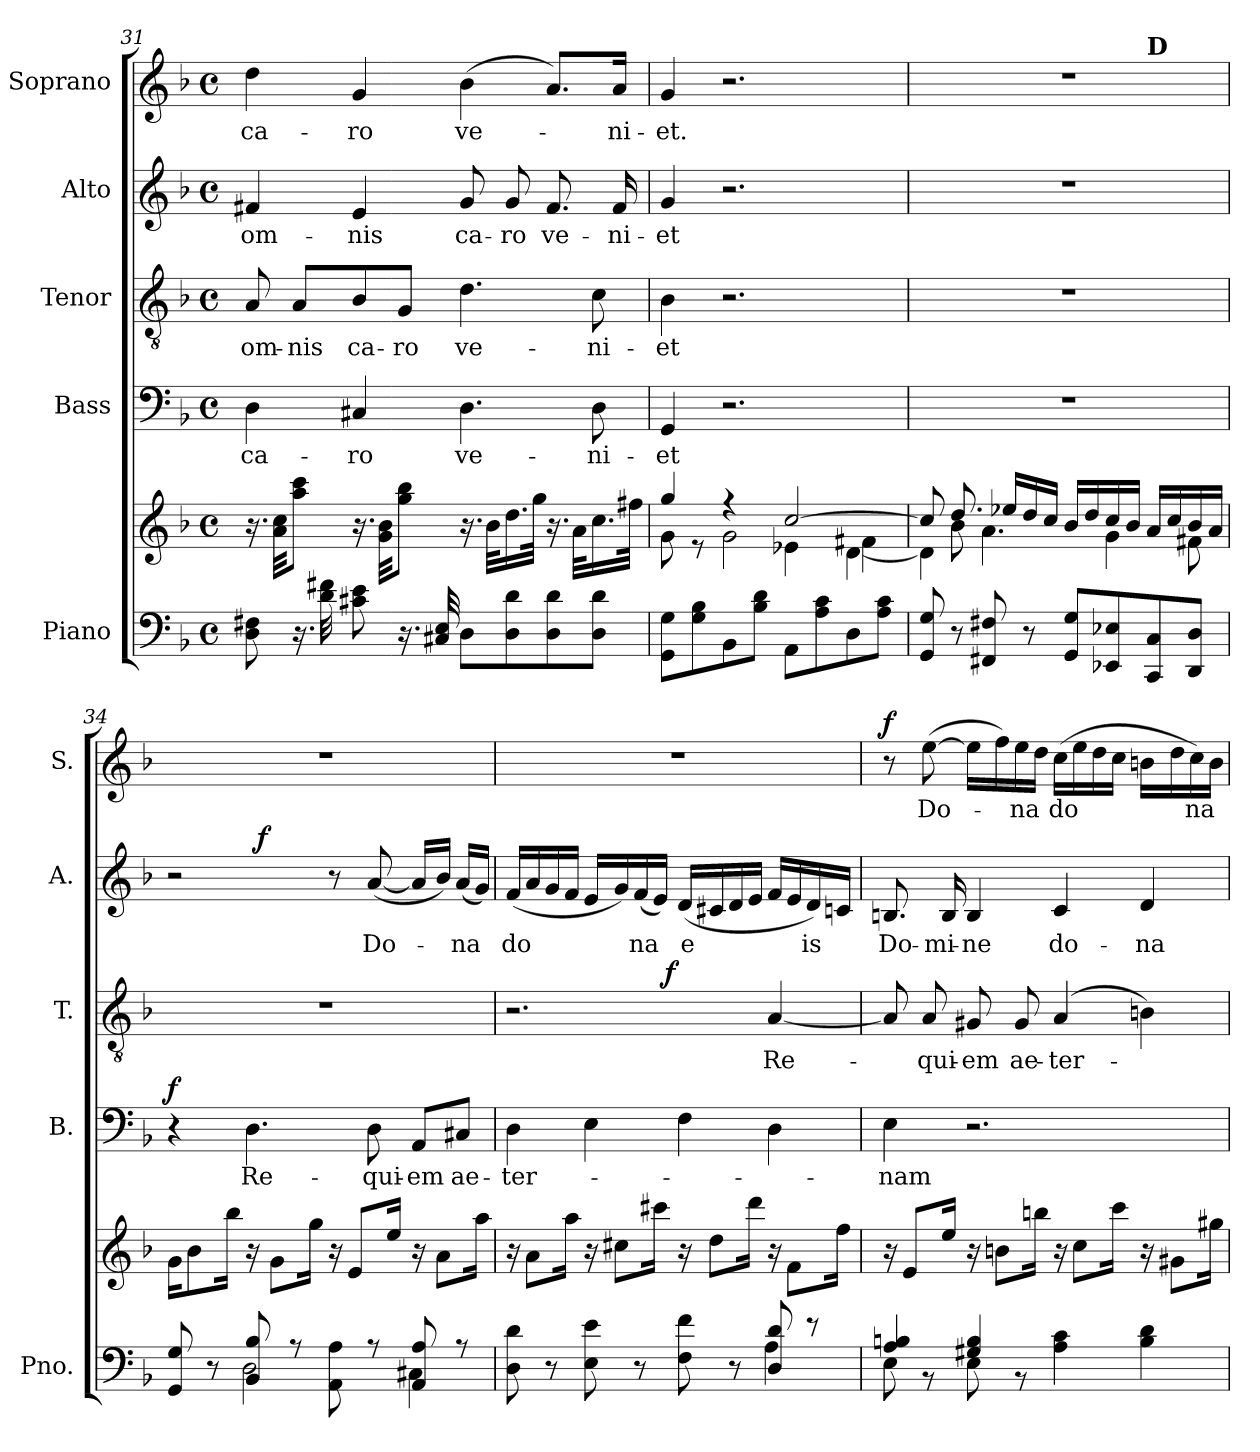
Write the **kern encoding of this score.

**kern	**kern	**kern	**text	**dynam	**kern	**text	**dynam	**kern	**text	**dynam	**kern	**text	**dynam
*part5	*part5	*part4	*part4	*part4	*part3	*part3	*part3	*part2	*part2	*part2	*part1	*part1	*part1
*staff6	*staff5	*staff4	*staff4	*staff4	*staff3	*staff3	*staff3	*staff2	*staff2	*staff2	*staff1	*staff1	*staff1
*I"Piano	*	*I"Bass	*	*	*I"Tenor	*	*	*I"Alto	*	*	*I"Soprano	*	*
*I'Pno.	*	*I'B.	*	*	*I'T.	*	*	*I'A.	*	*	*I'S.	*	*
*clefF4	*clefG2	*clefF4	*	*	*clefGv2	*	*	*clefG2	*	*	*clefG2	*	*
*k[b-]	*k[b-]	*k[b-]	*	*	*k[b-]	*	*	*k[b-]	*	*	*k[b-]	*	*
*F:	*F:	*F:	*	*	*F:	*	*	*F:	*	*	*F:	*	*
*M4/4	*M4/4	*M4/4	*	*	*M4/4	*	*	*M4/4	*	*	*M4/4	*	*
*met(c)	*met(c)	*met(c)	*	*	*met(c)	*	*	*met(c)	*	*	*met(c)	*	*
=31	=31	=31	=31	=31	=31	=31	=31	=31	=31	=31	=31	=31	=31
!	!	!	!LO:LY:b	!	!	!LO:LY:b	!	!	!LO:LY:b	!	!	!LO:LY:b	!
8D\ 8F#X\	16.r	4D\	ca-	.	8A/	om-	.	4f#X/	om-	.	4dd\	ca-	.
.	32a\ 32cc\KKL	.	.	.	.	.	.	.	.	.	.	.	.
!	!	!	!	!	!	!LO:LY:b	!	!	!	!	!	!	!
16.r	8aa\ 8ccc\J	.	.	.	8A/L	-nis	.	.	.	.	.	.	.
32d\ 32f#X\	.	.	.	.	.	.	.	.	.	.	.	.	.
!	!	!	!LO:LY:b	!	!	!LO:LY:b	!	!	!LO:LY:b	!	!	!LO:LY:b	!
8c#X\ 8e\	16.r	4C#X/	-ro	.	8B-/	ca-	.	4e/	-nis	.	4g/	-ro	.
.	32g\ 32b-\KKL	.	.	.	.	.	.	.	.	.	.	.	.
!	!	!	!	!	!	!LO:LY:b	!	!	!	!	!	!	!
16.r	8gg\ 8bb-\J	.	.	.	8G/J	ro	.	.	.	.	.	.	.
32C#X/ 32E/	.	.	.	.	.	.	.	.	.	.	.	.	.
!	!	!	!LO:LY:b	!	!	!LO:LY:b	!	!	!LO:LY:b	!	!	!LO:LY:b	!
8D\L	16.r	4.D\	ve-	.	4.d\	-ve-	.	8g/	ca-	.	(>4b-\	ve-	.
.	32b-\KLL	.	.	.	.	.	.	.	.	.	.	.	.
!	!	!	!	!	!	!	!	!	!LO:LY:b	!	!	!	!
8D\ 8d\	16.dd\	.	.	.	.	.	.	8g/	-ro	.	.	.	.
.	32gg\JJk	.	.	.	.	.	.	.	.	.	.	.	.
!	!	!	!	!	!	!	!	!	!LO:LY:b	!	!	!	!
8D\ 8d\	16.r	.	.	.	.	.	.	8.f#/	ve-	.	8.a/L)	.	.
.	32a\KLL	.	.	.	.	.	.	.	.	.	.	.	.
!	!	!	!LO:LY:b	!	!	!LO:LY:b	!	!	!	!	!	!	!
8D\ 8d\J	16.cc\	8D\	-ni-	.	8c\	-ni-	.	.	.	.	.	.	.
!	!	!	!	!	!	!	!	!	!LO:LY:b	!	!	!LO:LY:b	!
.	.	.	.	.	.	.	.	16f#/	-ni-	.	16a/Jk	-ni-	.
.	32ff#X\JJk	.	.	.	.	.	.	.	.	.	.	.	.
=32	=32	=32	=32	=32	=32	=32	=32	=32	=32	=32	=32	=32	=32
*	*^	*	*	*	*	*	*	*	*	*	*	*	*
*	*	*^	*	*	*	*	*	*	*	*	*	*	*	*
*	*	*	*^	*	*	*	*	*	*	*	*	*	*	*	*
!	!	!	!	!	!	!LO:LY:b	!	!	!LO:LY:b	!	!	!LO:LY:b	!	!	!LO:LY:b	!
8GG\ 8G\L	4gg/	8g\	2.ryy	2ryy	4GG/	-et	.	4B-\	-et	.	4g/	-et	.	4g/	-et.	.
8G\ 8B-\	.	8r	.	.	.	.	.	.	.	.	.	.	.	.	.	.
8BB-\	4r	2g\	.	.	2.r	.	.	2.r	.	.	2.r	.	.	2.r	.	.
8B-\ 8d\J	.	.	.	.	.	.	.	.	.	.	.	.	.	.	.	.
8AA\L	[2cc/	.	.	4e-X\	.	.	.	.	.	.	.	.	.	.	.	.
8A\ 8c\	.	.	.	.	.	.	.	.	.	.	.	.	.	.	.	.
8D\	.	[4d\	4f#X\	4ryy	.	.	.	.	.	.	.	.	.	.	.	.
8A\ 8c\J	.	.	.	.	.	.	.	.	.	.	.	.	.	.	.	.
*	*	*	*v	*v	*	*	*	*	*	*	*	*	*	*	*	*
!!LO:PB:g=z
=33	=33	=33	=33	=33	=33	=33	=33	=33	=33	=33	=33	=33	=33	=33	=33
*	*	*	*	*	*	*	*	*	*	*	*	*	*^	*	*
8GG/ 8G/	8cc/]	4d\]	8ryy	1r	.	.	1r	.	.	1r	.	.	1r	2.ryy	.	.
8r	8b-\	.	8.dd/	.	.	.	.	.	.	.	.	.	.	.	.	.
8FF#X/ 8F#X/	4.a\	2.ryy	.	.	.	.	.	.	.	.	.	.	.	.	.	.
.	.	.	16ee-X/LL	.	.	.	.	.	.	.	.	.	.	.	.	.
8r	.	.	16dd/	.	.	.	.	.	.	.	.	.	.	.	.	.
.	.	.	16cc/JJ	.	.	.	.	.	.	.	.	.	.	.	.	.
8GG/ 8G/L	.	.	16b-/LL	.	.	.	.	.	.	.	.	.	.	.	.	.
.	.	.	16dd/	.	.	.	.	.	.	.	.	.	.	.	.	.
8EE-X/ 8E-X/	4g\	.	16cc/	.	.	.	.	.	.	.	.	.	.	.	.	.
.	.	.	16b-/JJ	.	.	.	.	.	.	.	.	.	.	.	.	.
!	!	!	!	!	!	!	!	!	!	!	!	!	!	!LO:TX:a:B:t=D	!	!
8CC/ 8C/	.	.	16a/LL	.	.	.	.	.	.	.	.	.	.	4ryy	.	.
.	.	.	16cc/	.	.	.	.	.	.	.	.	.	.	.	.	.
8DD/ 8D/J	8f#X\	.	16b-/	.	.	.	.	.	.	.	.	.	.	.	.	.
.	.	.	16a/JJ	.	.	.	.	.	.	.	.	.	.	.	.	.
=34	=34	=34	=34	=34	=34	=34	=34	=34	=34	=34	=34	=34	=34	=34	=34	=34
*^	*	*	*	*	*	*	*	*	*	*	*	*	*	*	*	*
!	!	!	!	!	!	!	!LO:DY:a	!	!	!	!	!	!	!	!	!	!
*	*	*v	*v	*v	*	*	*	*	*	*	*^	*	*	*v	*v	*	*
8GG/ 8G/	4ryy	16g\KL	4r	.	f	1r	.	.	2r	4ryy	.	.	1r	.	.
.	.	8b-\	.	.	.	.	.	.	.	.	.	.	.	.	.
8r	.	.	.	.	.	.	.	.	.	.	.	.	.	.	.
.	.	16bb-\Jk	.	.	.	.	.	.	.	.	.	.	.	.	.
!	!	!	!	!LO:LY:b	!	!	!	!	!	!	!	!	!	!	!
8BB-/ 8B-/	2D\	16r	4.D\	Re-	.	.	.	.	.	32ryy	.	.	.	.	.
!	!	!	!	!	!	!	!	!	!	!	!	!LO:DY:a	!	!	!
.	.	.	.	.	.	.	.	.	.	2ryy	.	f	.	.	.
.	.	8g\L	.	.	.	.	.	.	.	.	.	.	.	.	.
8r	.	.	.	.	.	.	.	.	.	.	.	.	.	.	.
.	.	16gg\Jk	.	.	.	.	.	.	.	.	.	.	.	.	.
8AA\ 8A\	.	16r	.	.	.	.	.	.	8r	.	.	.	.	.	.
.	.	8e/L	.	.	.	.	.	.	.	.	.	.	.	.	.
!	!	!	!	!LO:LY:b	!	!	!	!	!	!	!LO:LY:b	!	!	!	!
8r	.	.	8D\	-qui-	.	.	.	.	(<[8a/	.	Do-	.	.	.	.
.	.	16ee/Jk	.	.	.	.	.	.	.	.	.	.	.	.	.
!	!	!	!	!LO:LY:b	!	!	!	!	!	!	!	!	!	!	!
8AA/ 8A/	4C#X\	16r	8AA/L	-em	.	.	.	.	16a/LL]	.	.	.	.	.	.
.	.	.	.	.	.	.	.	.	.	8..ryy	.	.	.	.	.
.	.	8a\L	.	.	.	.	.	.	16b-/JJ)	.	.	.	.	.	.
!	!	!	!	!LO:LY:b	!	!	!	!	!	!	!LO:LY:b	!	!	!	!
8r	.	.	8C#X/J	ae-	.	.	.	.	(<16a/LL	.	-na	.	.	.	.
.	.	16aa\Jk	.	.	.	.	.	.	16g/JJ)	.	.	.	.	.	.
=35	=35	=35	=35	=35	=35	=35	=35	=35	=35	=35	=35	=35	=35	=35	=35
!	!	!	!	!LO:LY:b	!	!	!	!	!	!	!LO:LY:b	!	!	!	!
*	*	*	*	*	*	*^	*	*	*v	*v	*	*	*	*	*
8D\ 8d\	2.ryy	16r	4D\	-ter-	.	2.r	4...ryy	.	.	(<16f/LL	do	.	1r	.	.
.	.	8a\L	.	.	.	.	.	.	.	16a/	.	.	.	.	.
8r	.	.	.	.	.	.	.	.	.	16g/	.	.	.	.	.
.	.	16aa\Jk	.	.	.	.	.	.	.	16f/JJ	.	.	.	.	.
8E\ 8e\	.	16r	4E\	.	.	.	.	.	.	16e/LL	.	.	.	.	.
.	.	8cc#X\L	.	.	.	.	.	.	.	16g/)	.	.	.	.	.
!	!	!	!	!	!	!	!	!	!	!	!LO:LY:b	!	!	!	!
8r	.	.	.	.	.	.	.	.	.	(<16f/	na	.	.	.	.
.	.	16ccc#X\Jk	.	.	.	.	.	.	.	16e/JJ)	.	.	.	.	.
!	!	!	!	!	!	!	!	!	!LO:DY:a	!	!	!	!	!	!
.	.	.	.	.	.	.	2ryy	.	f	.	.	.	.	.	.
!	!	!	!	!	!	!	!	!	!	!	!LO:LY:b	!	!	!	!
8F\ 8f\	.	16r	4F\	.	.	.	.	.	.	(<16d/LL	e	.	.	.	.
.	.	8dd\L	.	.	.	.	.	.	.	16c#X/	.	.	.	.	.
8r	.	.	.	.	.	.	.	.	.	16d/	.	.	.	.	.
.	.	16ddd\Jk	.	.	.	.	.	.	.	16e/JJ	.	.	.	.	.
!	!	!	!	!	!	!	!	!LO:LY:b	!	!	!	!	!	!	!
8D/ 8d/	4A\	16r	4D\	.	.	[4A/	.	Re-	.	16f/LL	.	.	.	.	.
.	.	8f\L	.	.	.	.	.	.	.	16e/	.	.	.	.	.
!	!	!	!	!	!	!	!	!	!	!	!LO:LY:b	!	!	!	!
8r	.	.	.	.	.	.	.	.	.	16d/)	is	.	.	.	.
.	.	16ff\Jk	.	.	.	.	.	.	.	16cn/JJ	.	.	.	.	.
.	.	.	.	.	.	.	32ryy	.	.	.	.	.	.	.	.
!!LO:LB:g=z
=36	=36	=36	=36	=36	=36	=36	=36	=36	=36	=36	=36	=36	=36	=36	=36
!	!	!	!	!LO:LY:b	!	!	!	!	!	!	!LO:LY:b	!	!	!	!LO:DY:a
*	*	*	*	*	*	*v	*v	*	*	*	*	*	*	*	*
4A/ 4Bn/	8E\	16r	4E\	-nam	.	8A/]	.	.	8.Bn/	Do-	.	8r	.	f
.	.	8e/L	.	.	.	.	.	.	.	.	.	.	.	.
!	!	!	!	!	!	!	!LO:LY:b	!	!	!	!	!	!LO:LY:b	!
.	8r	.	.	.	.	8A/	-qui-	.	.	.	.	(>[8ee\	Do-	.
!	!	!	!	!	!	!	!	!	!	!LO:LY:b	!	!	!	!
.	.	16ee/Jk	.	.	.	.	.	.	16B/	-mi-	.	.	.	.
!	!	!	!	!	!	!	!LO:LY:b	!	!	!LO:LY:b	!	!	!	!
4G#X/ 4B/	8E\	16r	2.r	.	.	8G#X/	-em	.	4B/	-ne	.	16ee\LL]	.	.
.	.	8bn\L	.	.	.	.	.	.	.	.	.	16ff\)	.	.
!	!	!	!	!	!	!	!LO:LY:b	!	!	!	!	!	!LO:LY:b	!
.	8r	.	.	.	.	8G#/	ae-	.	.	.	.	16ee\	-na	.
.	.	16bbn\Jk	.	.	.	.	.	.	.	.	.	16dd\JJ	.	.
!	!	!	!	!	!	!	!LO:LY:b	!	!	!LO:LY:b	!	!	!LO:LY:b	!
4A\ 4c\	2ryy	16r	.	.	.	(<4A/	-ter-	.	4c/	do-	.	(>16cc\LL	do	.
.	.	8cc\L	.	.	.	.	.	.	.	.	.	16ee\	.	.
.	.	.	.	.	.	.	.	.	.	.	.	16dd\	.	.
.	.	16ccc\Jk	.	.	.	.	.	.	.	.	.	16cc\JJ	.	.
!	!	!	!	!	!	!	!	!	!	!LO:LY:b	!	!	!	!
4B\ 4d\	.	16r	.	.	.	4Bn\)	.	.	4d/	-na	.	16bn\LL	.	.
.	.	8g#X\L	.	.	.	.	.	.	.	.	.	16dd\	.	.
!	!	!	!	!	!	!	!	!	!	!	!	!	!LO:LY:b	!
.	.	.	.	.	.	.	.	.	.	.	.	16cc\)	na	.
.	.	16gg#X\Jk	.	.	.	.	.	.	.	.	.	16b\JJ	.	.
*v	*v	*	*	*	*	*	*	*	*	*	*	*	*	*
=	=	=	=	=	=	=	=	=	=	=	=	=	=
*-	*-	*-	*-	*-	*-	*-	*-	*-	*-	*-	*-	*-	*-
